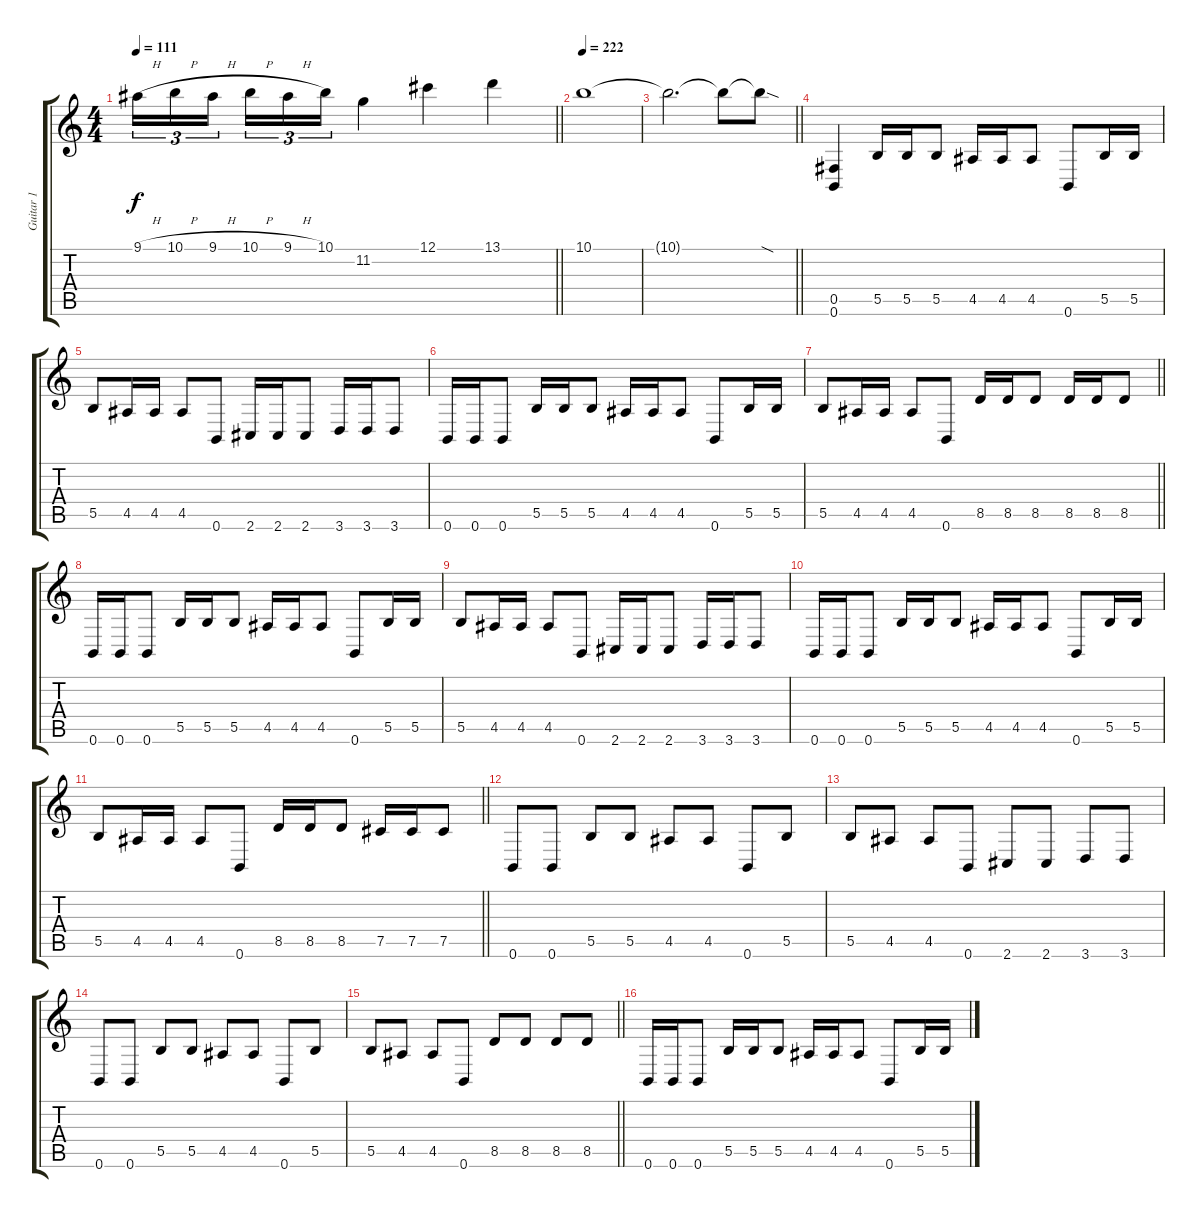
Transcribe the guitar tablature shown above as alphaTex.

\track ("Guitar 1" "Guitar 1") {instrument distortionguitar}
\staff {score tabs}
\tuning (Db4 Ab3 E3 B2 Gb2 B1) {hide}
\ts (4 4)
\tempo 111
\clef g2
\barLineRight lightlight
\ks c
9.1{h}.16{tu (3 2) dy f} 10.1{h}.16{tu (3 2)} 9.1{h}.16{tu (3 2) beam splitsecondary} 10.1{h}.16{tu (3 2)} 9.1{h}.16{tu (3 2)} 10.1.16{tu (3 2)} 11.2.4 12.1.4 13.1.4 |
\tempo 222
10.1.1 |
\barLineRight lightlight
10.1{t}.2{d} 10.1{t}.8 10.1{sod t}.8 |
\section ("" "")
(0.5 0.6).4 5.5.16 5.5.16 5.5.8 4.5.16 4.5.16 4.5.8 0.6.8 5.5.16 5.5.16 |
5.5.8 4.5.16 4.5.16 4.5.8 0.6.8 2.6.16 2.6.16 2.6.8 3.6.16 3.6.16 3.6.8 |
0.6.16 0.6.16 0.6.8 5.5.16 5.5.16 5.5.8 4.5.16 4.5.16 4.5.8 0.6.8 5.5.16 5.5.16 |
\barLineRight lightlight
5.5.8 4.5.16 4.5.16 4.5.8 0.6.8 8.5.16 8.5.16 8.5.8 8.5.16 8.5.16 8.5.8 |
0.6.16 0.6.16 0.6.8 5.5.16 5.5.16 5.5.8 4.5.16 4.5.16 4.5.8 0.6.8 5.5.16 5.5.16 |
5.5.8 4.5.16 4.5.16 4.5.8 0.6.8 2.6.16 2.6.16 2.6.8 3.6.16 3.6.16 3.6.8 |
0.6.16 0.6.16 0.6.8 5.5.16 5.5.16 5.5.8 4.5.16 4.5.16 4.5.8 0.6.8 5.5.16 5.5.16 |
\barLineRight lightlight
5.5.8 4.5.16 4.5.16 4.5.8 0.6.8 8.5.16 8.5.16 8.5.8 7.5.16 7.5.16 7.5.8 |
0.6.8 0.6.8 5.5.8 5.5.8 4.5.8 4.5.8 0.6.8 5.5.8 |
5.5.8 4.5.8 4.5.8 0.6.8 2.6.8 2.6.8 3.6.8 3.6.8 |
0.6.8 0.6.8 5.5.8 5.5.8 4.5.8 4.5.8 0.6.8 5.5.8 |
\barLineRight lightlight
5.5.8 4.5.8 4.5.8 0.6.8 8.5.8 8.5.8 8.5.8 8.5.8 |
0.6.16 0.6.16 0.6.8 5.5.16 5.5.16 5.5.8 4.5.16 4.5.16 4.5.8 0.6.8 5.5.16 5.5.16
